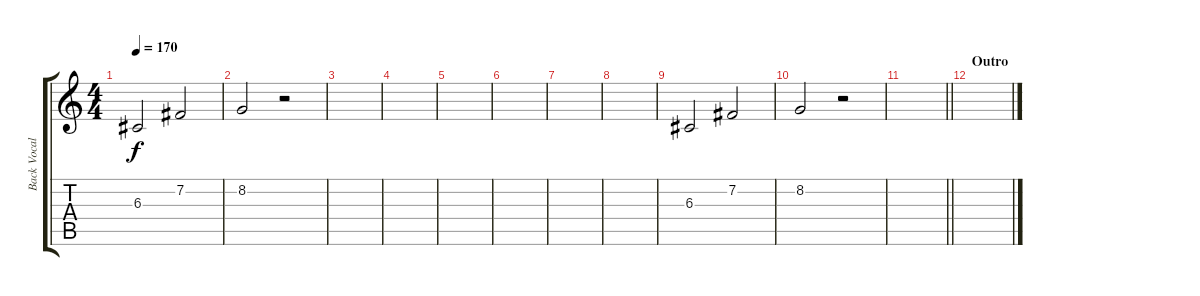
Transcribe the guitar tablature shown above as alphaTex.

\track ("Back Vocals" "Back Vocal") {instrument tenorsax}
\staff {score tabs}
\tuning (E4 B3 G3 D3 A2 E2) {hide}
\ts (4 4)
\tempo 170
\clef g2
\ks c
6.3.2{dy f} 7.2.2 |
8.2.2 r.2 |
|
|
|
|
|
|
6.3.2 7.2.2 |
8.2.2 r.2 |
\barLineRight lightlight
|
\section ("" "Outro")
